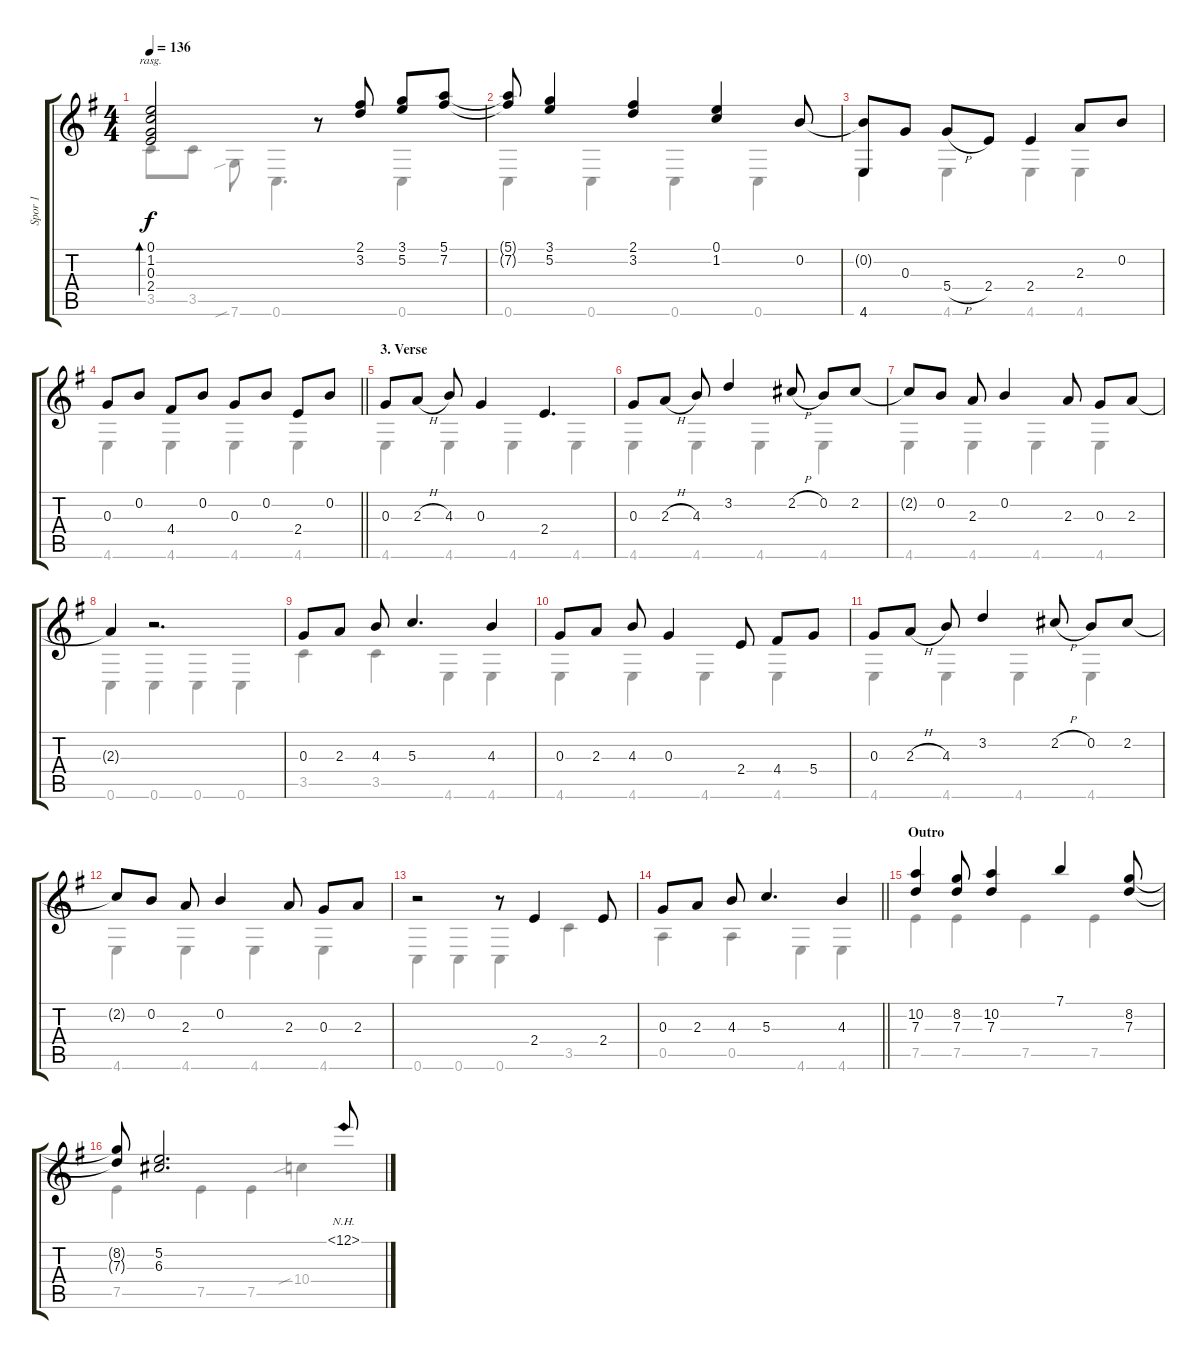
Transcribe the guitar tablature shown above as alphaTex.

\track ("Spor 1" "Spor 1") {instrument acousticguitarsteel}
\staff {score tabs}
\tuning (E4 B3 G3 D3 A2 C2) {hide}
\voice
\ts (4 4)
\tempo 136
\clef g2
\ks eminor
(0.1 1.2 0.3 2.4).2{bd 120 rasg ii dy f} r.8 (2.1 3.2).8 (3.1 5.2).8 (5.1 7.2).8 |
(5.1{t} 7.2{t}).8 (3.1 5.2).4 (2.1 3.2).4 (0.1 1.2).4 0.2.8 |
(0.2{t} 4.6).8 0.3.8 5.4{h}.8 2.4.8 2.4.4 2.3.8 0.2.8 |
\barLineRight lightlight
0.3.8 0.2.8 4.4.8 0.2.8 0.3.8 0.2.8 2.4.8 0.2.8 |
\section ("" "3. Verse")
0.3.8 2.3{h}.8 4.3.8 0.3.4 2.4.4{d} |
0.3.8 2.3{h}.8 4.3.8 3.2.4 2.2{h}.8 0.2.8 2.2.8 |
2.2{t}.8 0.2.8 2.3.8 0.2.4 2.3.8 0.3.8 2.3.8 |
2.3{t}.4 r.2{d} |
0.3.8 2.3.8 4.3.8 5.3.4{d} 4.3.4 |
0.3.8 2.3.8 4.3.8 0.3.4 2.4.8 4.4.8 5.4.8 |
0.3.8 2.3{h}.8 4.3.8 3.2.4 2.2{h}.8 0.2.8 2.2.8 |
2.2{t}.8 0.2.8 2.3.8 0.2.4 2.3.8 0.3.8 2.3.8 |
r.2 r.8 2.4.4 2.4.8 |
\barLineRight lightlight
0.3.8 2.3.8 4.3.8 5.3.4{d} 4.3.4 |
\section ("" "Outro")
(10.2 7.3).4 (8.2 7.3).8 (10.2 7.3).4 7.1.4 (8.2 7.3).8 |
(8.2{t} 7.3{t}).8 (5.2 6.3).2{d} 12.1{nh}.8
\voice
\clef g2
\ottava regular
\simile none
\ks eminor
3.5.8{dy f} 3.5.8 7.6{sib}.8 0.6.4{d} 0.6.4 |
0.6.4 0.6.4 0.6.4 0.6.4 |
4.6.4 4.6.4 4.6.4 4.6.4 |
\barLineRight lightlight
4.6.4 4.6.4 4.6.4 4.6.4 |
4.6.4 4.6.4 4.6.4 4.6.4 |
4.6.4 4.6.4 4.6.4 4.6.4 |
4.6.4 4.6.4 4.6.4 4.6.4 |
0.6.4 0.6.4 0.6.4 0.6.4 |
3.5.4 3.5.4 4.6.4 4.6.4 |
4.6.4 4.6.4 4.6.4 4.6.4 |
4.6.4 4.6.4 4.6.4 4.6.4 |
4.6.4 4.6.4 4.6.4 4.6.4 |
0.6.4 0.6.4 0.6.4 3.5.4 |
\barLineRight lightlight
0.5.4 0.5.4 4.6.4 4.6.4 |
7.5.4 7.5.4 7.5.4 7.5.4 |
7.5.4 7.5.4 7.5.4 10.4{sib}.4
